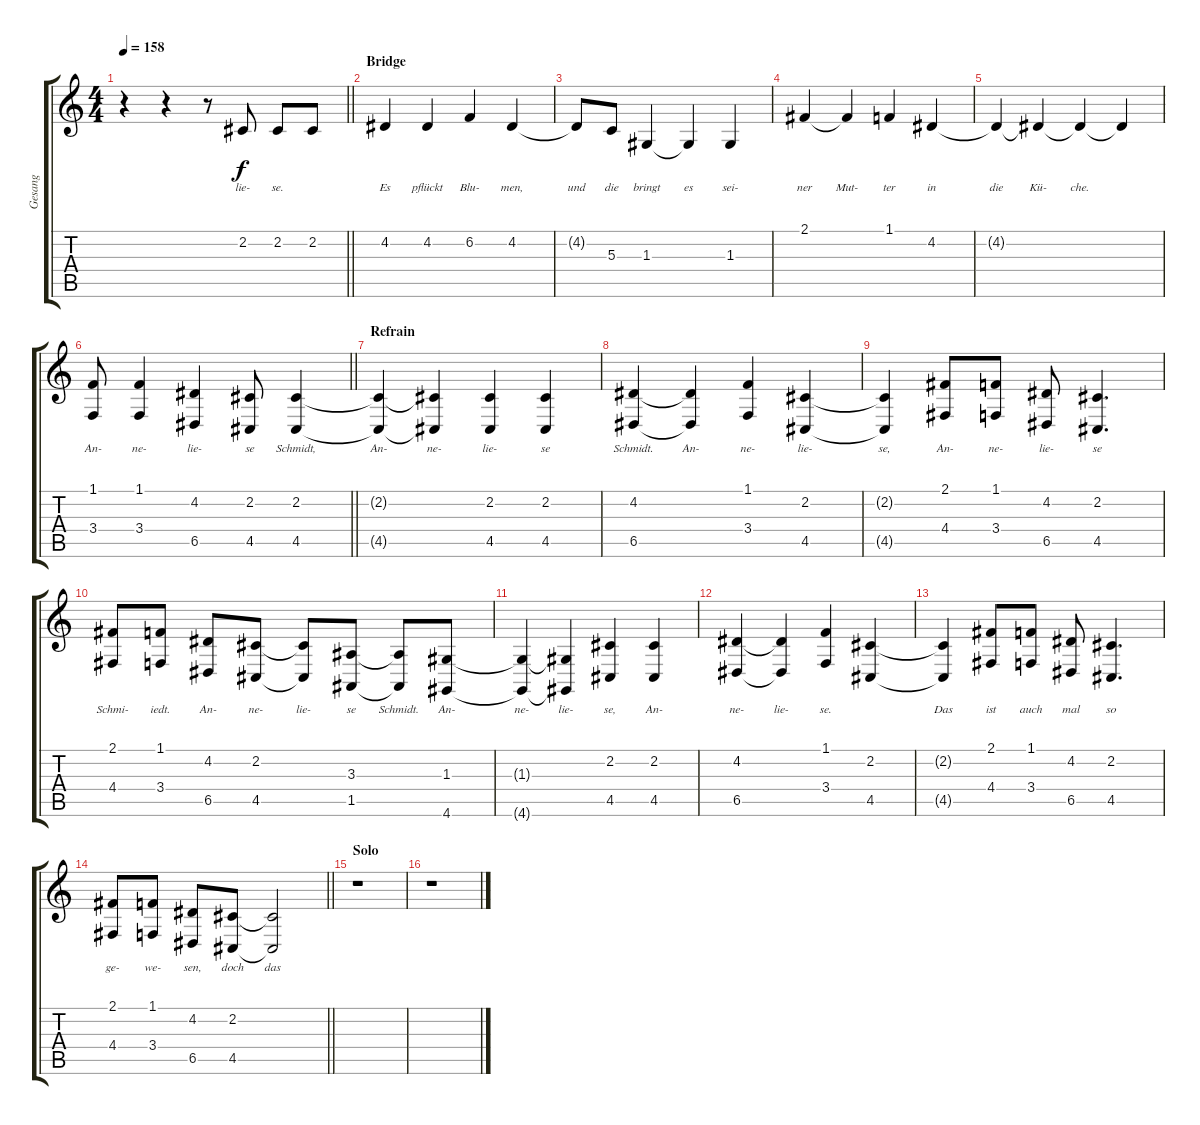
\track ("Gesang" "Gesang") {instrument lead2sawtooth}
\staff {score tabs}
\tuning (E4 B3 G3 D3 A2 E2) {hide}
\ts (4 4)
\tempo 158
\clef g2
\barLineRight lightlight
\ks c
r.4{dy f} r.4 r.8 2.2.8{lyrics (0 "lie-") lyrics (1 "") lyrics (2 "") lyrics (3 "") lyrics (4 "")} 2.2.8{lyrics (0 "se.") lyrics (1 "") lyrics (2 "") lyrics (3 "") lyrics (4 "")} 2.2.8{lyrics (0 "") lyrics (1 "") lyrics (2 "") lyrics (3 "") lyrics (4 "")} |
\section ("" "Bridge")
4.2.4{lyrics (0 "Es") lyrics (1 "") lyrics (2 "") lyrics (3 "") lyrics (4 "")} 4.2.4{lyrics (0 "pflückt") lyrics (1 "") lyrics (2 "") lyrics (3 "") lyrics (4 "")} 6.2.4{lyrics (0 "Blu-") lyrics (1 "") lyrics (2 "") lyrics (3 "") lyrics (4 "")} 4.2.4{lyrics (0 "men,") lyrics (1 "") lyrics (2 "") lyrics (3 "") lyrics (4 "")} |
4.2{t}.8{lyrics (0 "und") lyrics (1 "") lyrics (2 "") lyrics (3 "") lyrics (4 "")} 5.3.8{lyrics (0 "die") lyrics (1 "") lyrics (2 "") lyrics (3 "") lyrics (4 "")} 1.3.4{lyrics (0 "bringt") lyrics (1 "") lyrics (2 "") lyrics (3 "") lyrics (4 "")} 1.3{t}.4{lyrics (0 "es") lyrics (1 "") lyrics (2 "") lyrics (3 "") lyrics (4 "")} 1.3.4{lyrics (0 "sei-") lyrics (1 "") lyrics (2 "") lyrics (3 "") lyrics (4 "")} |
2.1.4{lyrics (0 "ner") lyrics (1 "") lyrics (2 "") lyrics (3 "") lyrics (4 "")} 2.1{t}.4{lyrics (0 "Mut-") lyrics (1 "") lyrics (2 "") lyrics (3 "") lyrics (4 "")} 1.1.4{lyrics (0 "ter") lyrics (1 "") lyrics (2 "") lyrics (3 "") lyrics (4 "")} 4.2.4{lyrics (0 "in") lyrics (1 "") lyrics (2 "") lyrics (3 "") lyrics (4 "")} |
4.2{t}.4{lyrics (0 "die") lyrics (1 "") lyrics (2 "") lyrics (3 "") lyrics (4 "")} 4.2{t}.4{lyrics (0 "Kü-") lyrics (1 "") lyrics (2 "") lyrics (3 "") lyrics (4 "")} 4.2{t}.4{lyrics (0 "che.") lyrics (1 "") lyrics (2 "") lyrics (3 "") lyrics (4 "")} 4.2{t}.4{lyrics (0 "") lyrics (1 "") lyrics (2 "") lyrics (3 "") lyrics (4 "")} |
\barLineRight lightlight
(1.1 3.4).8{lyrics (0 "An-") lyrics (1 "") lyrics (2 "") lyrics (3 "") lyrics (4 "")} (1.1 3.4).4{lyrics (0 "ne-") lyrics (1 "") lyrics (2 "") lyrics (3 "") lyrics (4 "")} (4.2 6.5).4{lyrics (0 "lie-") lyrics (1 "") lyrics (2 "") lyrics (3 "") lyrics (4 "")} (2.2 4.5).8{lyrics (0 "se") lyrics (1 "") lyrics (2 "") lyrics (3 "") lyrics (4 "")} (2.2 4.5).4{lyrics (0 "Schmidt,") lyrics (1 "") lyrics (2 "") lyrics (3 "") lyrics (4 "")} |
\section ("" "Refrain")
(2.2{t} 4.5{t}).4{lyrics (0 "An-") lyrics (1 "") lyrics (2 "") lyrics (3 "") lyrics (4 "")} (2.2{t} 4.5{t}).4{lyrics (0 "ne-") lyrics (1 "") lyrics (2 "") lyrics (3 "") lyrics (4 "")} (2.2 4.5).4{lyrics (0 "lie-") lyrics (1 "") lyrics (2 "") lyrics (3 "") lyrics (4 "")} (2.2 4.5).4{lyrics (0 "se") lyrics (1 "") lyrics (2 "") lyrics (3 "") lyrics (4 "")} |
(4.2 6.5).4{lyrics (0 "Schmidt.") lyrics (1 "") lyrics (2 "") lyrics (3 "") lyrics (4 "")} (4.2{t} 6.5{t}).4{lyrics (0 "An-") lyrics (1 "") lyrics (2 "") lyrics (3 "") lyrics (4 "")} (1.1 3.4).4{lyrics (0 "ne-") lyrics (1 "") lyrics (2 "") lyrics (3 "") lyrics (4 "")} (2.2 4.5).4{lyrics (0 "lie-") lyrics (1 "") lyrics (2 "") lyrics (3 "") lyrics (4 "")} |
(2.2{t} 4.5{t}).4{lyrics (0 "se,") lyrics (1 "") lyrics (2 "") lyrics (3 "") lyrics (4 "")} (2.1 4.4).8{lyrics (0 "An-") lyrics (1 "") lyrics (2 "") lyrics (3 "") lyrics (4 "")} (1.1 3.4).8{lyrics (0 "ne-") lyrics (1 "") lyrics (2 "") lyrics (3 "") lyrics (4 "")} (4.2 6.5).8{lyrics (0 "lie-") lyrics (1 "") lyrics (2 "") lyrics (3 "") lyrics (4 "")} (2.2 4.5).4{d lyrics (0 "se") lyrics (1 "") lyrics (2 "") lyrics (3 "") lyrics (4 "")} |
(2.1 4.4).8{lyrics (0 "Schmi-") lyrics (1 "") lyrics (2 "") lyrics (3 "") lyrics (4 "")} (1.1 3.4).8{lyrics (0 "iedt.") lyrics (1 "") lyrics (2 "") lyrics (3 "") lyrics (4 "")} (4.2 6.5).8{lyrics (0 "An-") lyrics (1 "") lyrics (2 "") lyrics (3 "") lyrics (4 "")} (2.2 4.5).8{lyrics (0 "ne-") lyrics (1 "") lyrics (2 "") lyrics (3 "") lyrics (4 "")} (2.2{t} 4.5{t}).8{lyrics (0 "lie-") lyrics (1 "") lyrics (2 "") lyrics (3 "") lyrics (4 "")} (3.3 1.5).8{lyrics (0 "se") lyrics (1 "") lyrics (2 "") lyrics (3 "") lyrics (4 "")} (3.3{t} 1.5{t}).8{lyrics (0 "Schmidt.") lyrics (1 "") lyrics (2 "") lyrics (3 "") lyrics (4 "")} (1.3 4.6).8{lyrics (0 "An-") lyrics (1 "") lyrics (2 "") lyrics (3 "") lyrics (4 "")} |
(1.3{t} 4.6{t}).4{lyrics (0 "ne-") lyrics (1 "") lyrics (2 "") lyrics (3 "") lyrics (4 "")} (1.3{t} 4.6{t}).4{lyrics (0 "lie-") lyrics (1 "") lyrics (2 "") lyrics (3 "") lyrics (4 "")} (2.2 4.5).4{lyrics (0 "se,") lyrics (1 "") lyrics (2 "") lyrics (3 "") lyrics (4 "")} (2.2 4.5).4{lyrics (0 "An-") lyrics (1 "") lyrics (2 "") lyrics (3 "") lyrics (4 "")} |
(4.2 6.5).4{lyrics (0 "ne-") lyrics (1 "") lyrics (2 "") lyrics (3 "") lyrics (4 "")} (4.2{t} 6.5{t}).4{lyrics (0 "lie-") lyrics (1 "") lyrics (2 "") lyrics (3 "") lyrics (4 "")} (1.1 3.4).4{lyrics (0 "se.") lyrics (1 "") lyrics (2 "") lyrics (3 "") lyrics (4 "")} (2.2 4.5).4{lyrics (0 "") lyrics (1 "") lyrics (2 "") lyrics (3 "") lyrics (4 "")} |
(2.2{t} 4.5{t}).4{lyrics (0 "Das") lyrics (1 "") lyrics (2 "") lyrics (3 "") lyrics (4 "")} (2.1 4.4).8{lyrics (0 "ist") lyrics (1 "") lyrics (2 "") lyrics (3 "") lyrics (4 "")} (1.1 3.4).8{lyrics (0 "auch") lyrics (1 "") lyrics (2 "") lyrics (3 "") lyrics (4 "")} (4.2 6.5).8{lyrics (0 "mal") lyrics (1 "") lyrics (2 "") lyrics (3 "") lyrics (4 "")} (2.2 4.5).4{d lyrics (0 "so") lyrics (1 "") lyrics (2 "") lyrics (3 "") lyrics (4 "")} |
\barLineRight lightlight
(2.1 4.4).8{lyrics (0 "ge-") lyrics (1 "") lyrics (2 "") lyrics (3 "") lyrics (4 "")} (1.1 3.4).8{lyrics (0 "we-") lyrics (1 "") lyrics (2 "") lyrics (3 "") lyrics (4 "")} (4.2 6.5).8{lyrics (0 "sen,") lyrics (1 "") lyrics (2 "") lyrics (3 "") lyrics (4 "")} (2.2 4.5).8{lyrics (0 "doch") lyrics (1 "") lyrics (2 "") lyrics (3 "") lyrics (4 "")} (2.2{t} 4.5{t}).2{lyrics (0 "das") lyrics (1 "") lyrics (2 "") lyrics (3 "") lyrics (4 "")} |
\section ("" "Solo")
r.1 |
r.1
